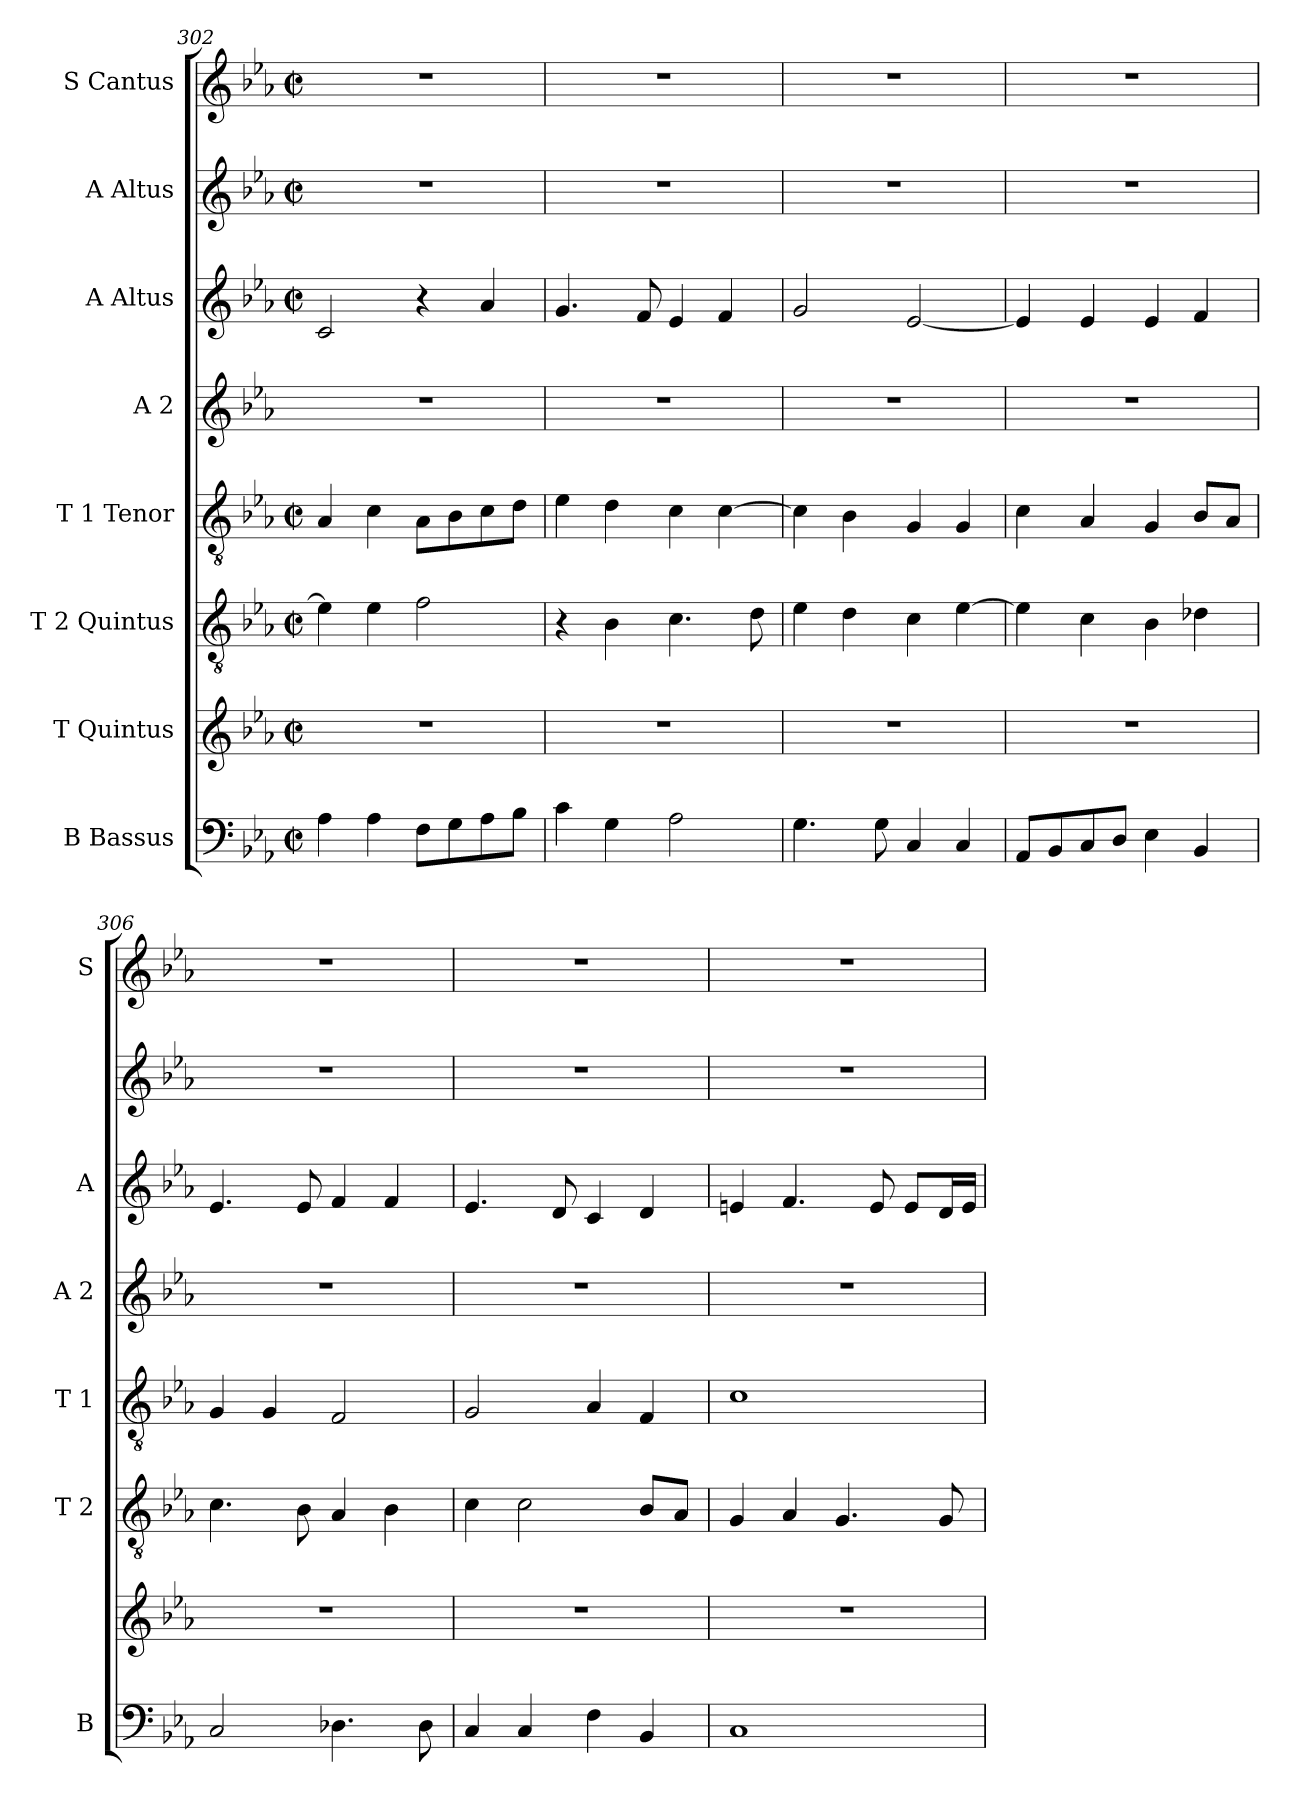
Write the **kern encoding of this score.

**kern	**kern	**kern	**kern	**kern	**kern	**kern	**kern
*part8	*part7	*part6	*part5	*part4	*part3	*part2	*part1
*staff8	*staff7	*staff6	*staff5	*staff4	*staff3	*staff2	*staff1
*I"B Bassus	*I"T Quintus	*I"T 2 Quintus	*I"T 1 Tenor	*I"A 2	*I"A Altus	*I"A Altus	*I"S Cantus
*I'B	*	*I'T 2	*I'T 1	*I'A 2	*I'A	*	*I'S
*clefF4	*clefG2	*clefGv2	*clefGv2	*clefG2	*clefG2	*clefG2	*clefG2
*k[b-e-a-]	*k[b-e-a-]	*k[b-e-a-]	*k[b-e-a-]	*k[b-e-a-]	*k[b-e-a-]	*k[b-e-a-]	*k[b-e-a-]
*E-:	*E-:	*E-:	*E-:	*E-:	*E-:	*E-:	*E-:
*M2/2	*M2/2	*M2/2	*M2/2	*	*M2/2	*M2/2	*M2/2
*met(c|)	*met(c|)	*met(c|)	*met(c|)	*	*met(c|)	*met(c|)	*met(c|)
=302	=302	=302	=302	=302	=302	=302	=302
4A-\	1r	4e-\]	4A-/	1r	2c/	1r	1r
4A-\	.	4e-\	4c\	.	.	.	.
8F\L	.	2f\	8A-\L	.	4r	.	.
8G\	.	.	8B-\	.	.	.	.
8A-\	.	.	8c\	.	4a-/	.	.
8B-\J	.	.	8d\J	.	.	.	.
=303	=303	=303	=303	=303	=303	=303	=303
4c\	1r	4r	4e-\	1r	4.g/	1r	1r
4G\	.	4B-\	4d\	.	.	.	.
.	.	.	.	.	8f/	.	.
2A-\	.	4.c\	4c\	.	4e-/	.	.
.	.	.	[>4c\	.	4f/	.	.
.	.	8d\	.	.	.	.	.
=304	=304	=304	=304	=304	=304	=304	=304
4.G\	1r	4e-\	4c\]	1r	2g/	1r	1r
.	.	4d\	4B-\	.	.	.	.
8G\	.	.	.	.	.	.	.
4C/	.	4c\	4G/	.	[<2e-/	.	.
4C/	.	[>4e-\	4G/	.	.	.	.
=305	=305	=305	=305	=305	=305	=305	=305
8AA-/L	1r	4e-\]	4c\	1r	4e-/]	1r	1r
8BB-/	.	.	.	.	.	.	.
8C/	.	4c\	4A-/	.	4e-/	.	.
8D/J	.	.	.	.	.	.	.
4E-\	.	4B-\	4G/	.	4e-/	.	.
4BB-/	.	4d-X\	8B-/L	.	4f/	.	.
.	.	.	8A-/J	.	.	.	.
=306	=306	=306	=306	=306	=306	=306	=306
2C/	1r	4.c\	4G/	1r	4.e-/	1r	1r
.	.	.	4G/	.	.	.	.
.	.	8B-\	.	.	8e-/	.	.
4.D-X\	.	4A-/	2F/	.	4f/	.	.
.	.	4B-\	.	.	4f/	.	.
8D-\	.	.	.	.	.	.	.
!!LO:LB:g=z
=307	=307	=307	=307	=307	=307	=307	=307
4C/	1r	4c\	2G/	1r	4.e-/	1r	1r
4C/	.	2c\	.	.	.	.	.
.	.	.	.	.	8d/	.	.
4F\	.	.	4A-/	.	4c/	.	.
4BB-/	.	8B-/L	4F/	.	4d/	.	.
.	.	8A-/J	.	.	.	.	.
=308	=308	=308	=308	=308	=308	=308	=308
1C	1r	4G/	1c	1r	4en/	1r	1r
.	.	4A-/	.	.	4.f/	.	.
.	.	4.G/	.	.	.	.	.
.	.	.	.	.	8e/	.	.
.	.	.	.	.	8e/L	.	.
.	.	8G/	.	.	16d/L	.	.
.	.	.	.	.	16e/JJ	.	.
=	=	=	=	=	=	=	=
*-	*-	*-	*-	*-	*-	*-	*-
